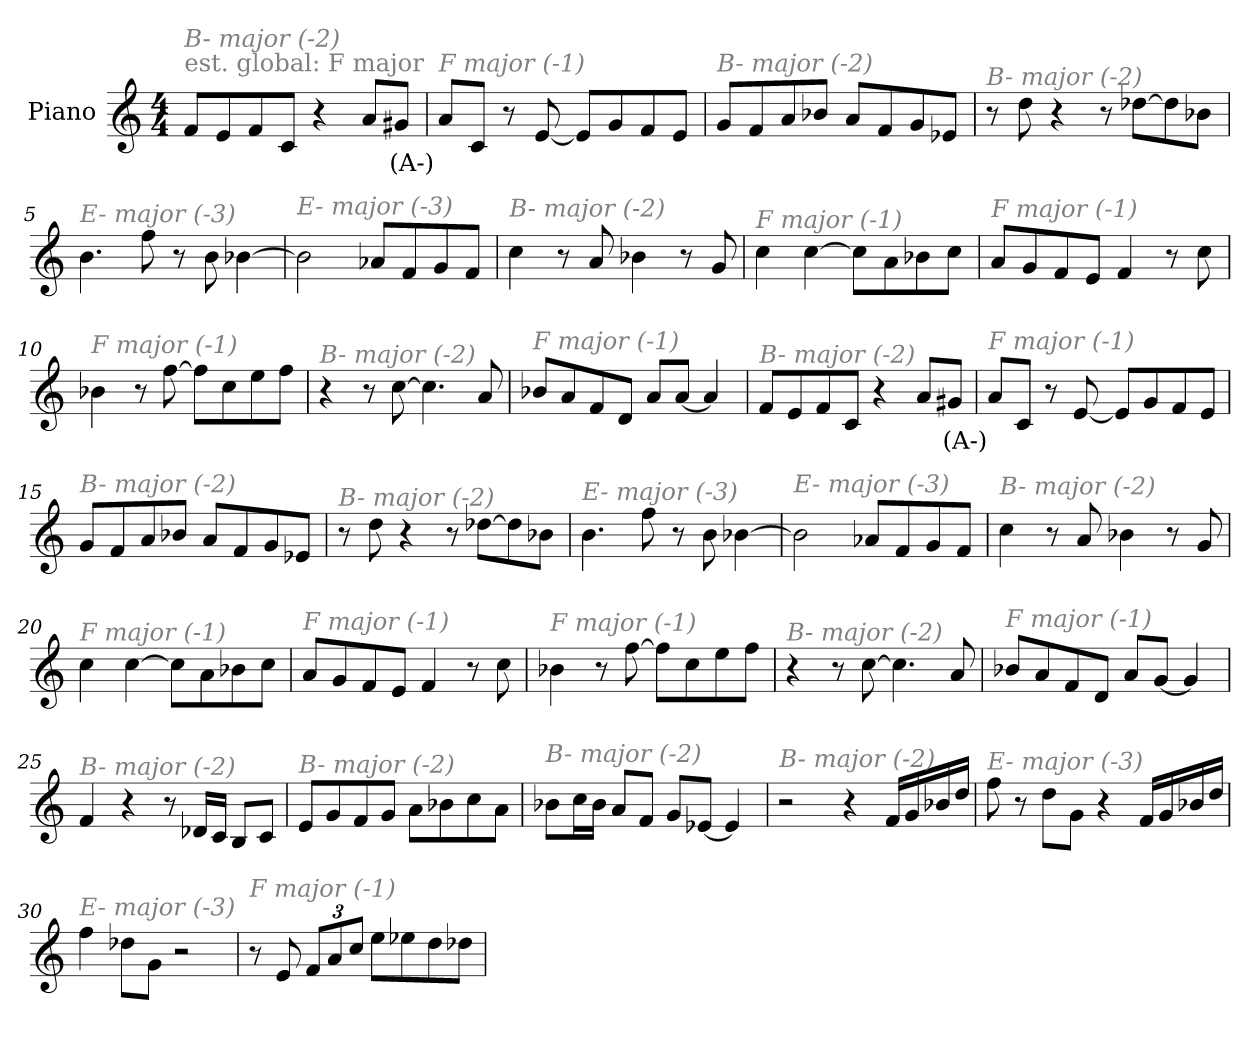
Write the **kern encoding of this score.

**kern	**text
*part1	*part1
*staff1	*staff1
*I"Piano	*
*I'Pno	*
*clefG2	*
*k[]	*
*M4/4	*
*MM220	*
=1	=1
!LO:TX:a:color=#808080:t=est. global&colon; F major	!
!LO:TX:i:color=#808080:t=B- major (-2)	!
8f/L	.
8e/	.
8f/	.
8c/J	.
4r	.
8a/L	.
8g#Xi/J	(A-)
=2	=2
!LO:TX:i:color=#808080:t=F major (-1)	!
8a/L	.
8c/J	.
8r	.
[8e/	.
8e/L]	.
8g/	.
8f/	.
8e/J	.
=3	=3
!LO:TX:i:color=#808080:t=B- major (-2)	!
8g/L	.
8f/	.
8a/	.
8b-X/J	.
8a/L	.
8f/	.
8g/	.
8e-X/J	.
=4	=4
!LO:TX:i:color=#808080:t=B- major (-2)	!
8r	.
8dd\	.
4r	.
8r	.
[8dd-X\L	.
8dd-\]	.
8b-X\J	.
!!LO:LB:g=z
=5	=5
!LO:TX:i:color=#808080:t=E- major (-3)	!
4.b\	.
8ff\	.
8r	.
8b\	.
[4b-X\	.
=6	=6
!LO:TX:i:color=#808080:t=E- major (-3)	!
2b-\]	.
8a-X/L	.
8f/	.
8g/	.
8f/J	.
=7	=7
!LO:TX:i:color=#808080:t=B- major (-2)	!
4cc\	.
8r	.
8a/	.
4b-X\	.
8r	.
8g/	.
=8	=8
!LO:TX:i:color=#808080:t=F major (-1)	!
4cc\	.
[4cc\	.
8cc\L]	.
8a\	.
8b-X\	.
8cc\J	.
=9	=9
!LO:TX:i:color=#808080:t=F major (-1)	!
8a/L	.
8g/	.
8f/	.
8e/J	.
4f/	.
8r	.
8cc\	.
!!LO:LB:g=z
=10	=10
!LO:TX:i:color=#808080:t=F major (-1)	!
4b-X\	.
8r	.
[8ff\	.
8ff\L]	.
8cc\	.
8ee\	.
8ff\J	.
=11	=11
!LO:TX:i:color=#808080:t=B- major (-2)	!
4r	.
8r	.
[8cc\	.
4.cc\]	.
8a/	.
=12	=12
!LO:TX:i:color=#808080:t=F major (-1)	!
8b-X/L	.
8a/	.
8f/	.
8d/J	.
8a/L	.
[8a/J	.
4a/]	.
=13	=13
!LO:TX:i:color=#808080:t=B- major (-2)	!
8f/L	.
8e/	.
8f/	.
8c/J	.
4r	.
8a/L	.
8g#Xi/J	(A-)
=14	=14
!LO:TX:i:color=#808080:t=F major (-1)	!
8a/L	.
8c/J	.
8r	.
[8e/	.
8e/L]	.
8g/	.
8f/	.
8e/J	.
!!LO:LB:g=z
=15	=15
!LO:TX:i:color=#808080:t=B- major (-2)	!
8g/L	.
8f/	.
8a/	.
8b-X/J	.
8a/L	.
8f/	.
8g/	.
8e-X/J	.
=16	=16
!LO:TX:i:color=#808080:t=B- major (-2)	!
8r	.
8dd\	.
4r	.
8r	.
[8dd-X\L	.
8dd-\]	.
8b-X\J	.
=17	=17
!LO:TX:i:color=#808080:t=E- major (-3)	!
4.b\	.
8ff\	.
8r	.
8b\	.
[4b-X\	.
=18	=18
!LO:TX:i:color=#808080:t=E- major (-3)	!
2b-\]	.
8a-X/L	.
8f/	.
8g/	.
8f/J	.
=19	=19
!LO:TX:i:color=#808080:t=B- major (-2)	!
4cc\	.
8r	.
8a/	.
4b-X\	.
8r	.
8g/	.
!!LO:LB:g=z
=20	=20
!LO:TX:i:color=#808080:t=F major (-1)	!
4cc\	.
[4cc\	.
8cc\L]	.
8a\	.
8b-X\	.
8cc\J	.
=21	=21
!LO:TX:i:color=#808080:t=F major (-1)	!
8a/L	.
8g/	.
8f/	.
8e/J	.
4f/	.
8r	.
8cc\	.
=22	=22
!LO:TX:i:color=#808080:t=F major (-1)	!
4b-X\	.
8r	.
[8ff\	.
8ff\L]	.
8cc\	.
8ee\	.
8ff\J	.
=23	=23
!LO:TX:i:color=#808080:t=B- major (-2)	!
4r	.
8r	.
[8cc\	.
4.cc\]	.
8a/	.
=24	=24
!LO:TX:i:color=#808080:t=F major (-1)	!
8b-X/L	.
8a/	.
8f/	.
8d/J	.
8a/L	.
[8g/J	.
4g/]	.
!!LO:LB:g=z
=25	=25
!LO:TX:i:color=#808080:t=B- major (-2)	!
4f/	.
4r	.
8r	.
16d-X/LL	.
16c/JJ	.
8B/L	.
8c/J	.
=26	=26
!LO:TX:i:color=#808080:t=B- major (-2)	!
8e/L	.
8g/	.
8f/	.
8g/J	.
8a\L	.
8b-X\	.
8cc\	.
8a\J	.
=27	=27
!LO:TX:i:color=#808080:t=B- major (-2)	!
8b-X\L	.
16cc\L	.
16b-\JJ	.
8a/L	.
8f/J	.
8g/L	.
[8e-X/J	.
4e-/]	.
=28	=28
!LO:TX:i:color=#808080:t=B- major (-2)	!
2r	.
4r	.
16f/LL	.
16g/	.
16b-X/	.
16dd/JJ	.
!!LO:LB:g=z
=29	=29
!LO:TX:i:color=#808080:t=E- major (-3)	!
8ff\	.
8r	.
8dd\L	.
8g\J	.
4r	.
16f/LL	.
16g/	.
16b-X/	.
16dd/JJ	.
=30	=30
!LO:TX:i:color=#808080:t=E- major (-3)	!
4ff\	.
8dd-X\L	.
8g\J	.
2r	.
=31	=31
!LO:TX:i:color=#808080:t=F major (-1)	!
8r	.
8e/	.
*Xbrackettup	*
12f/L	.
12a/	.
12cc/J	.
8ee\L	.
8ee-X\	.
8dd\	.
8dd-X\J	.
=	=
*-	*-
